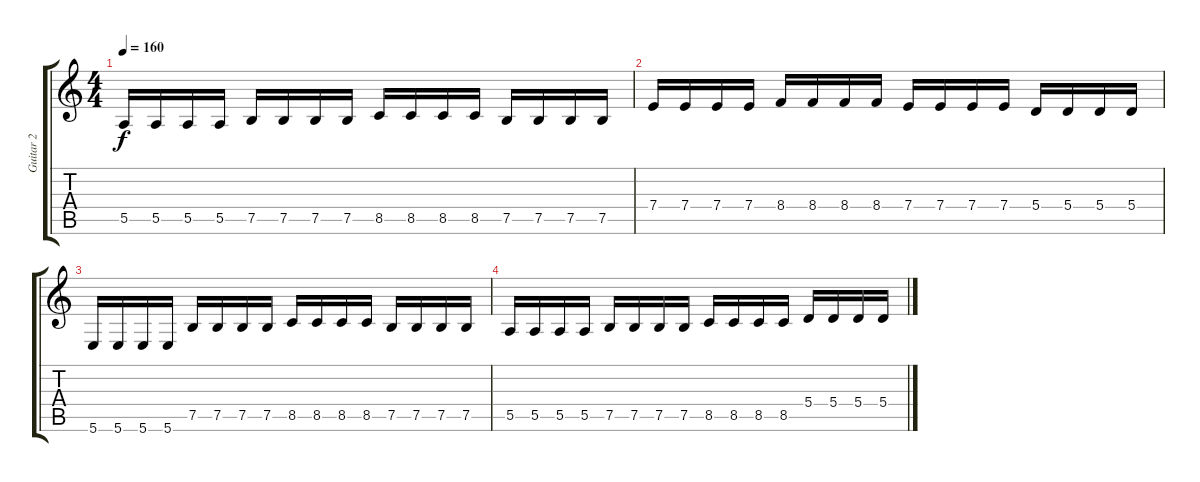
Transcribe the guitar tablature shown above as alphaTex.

\track ("Guitar 2" "Guitar 2") {instrument distortionguitar}
\staff {score tabs}
\tuning (B3 Gb3 D3 A2 E2 B1) {hide}
\ts (4 4)
\tempo 160
\clef g2
\ks c
5.5.16{dy f} 5.5.16 5.5.16 5.5.16 7.5.16 7.5.16 7.5.16 7.5.16 8.5.16 8.5.16 8.5.16 8.5.16 7.5.16 7.5.16 7.5.16 7.5.16 |
7.4.16 7.4.16 7.4.16 7.4.16 8.4.16 8.4.16 8.4.16 8.4.16 7.4.16 7.4.16 7.4.16 7.4.16 5.4.16 5.4.16 5.4.16 5.4.16 |
5.6.16 5.6.16 5.6.16 5.6.16 7.5.16 7.5.16 7.5.16 7.5.16 8.5.16 8.5.16 8.5.16 8.5.16 7.5.16 7.5.16 7.5.16 7.5.16 |
5.5.16 5.5.16 5.5.16 5.5.16 7.5.16 7.5.16 7.5.16 7.5.16 8.5.16 8.5.16 8.5.16 8.5.16 5.4.16 5.4.16 5.4.16 5.4.16
